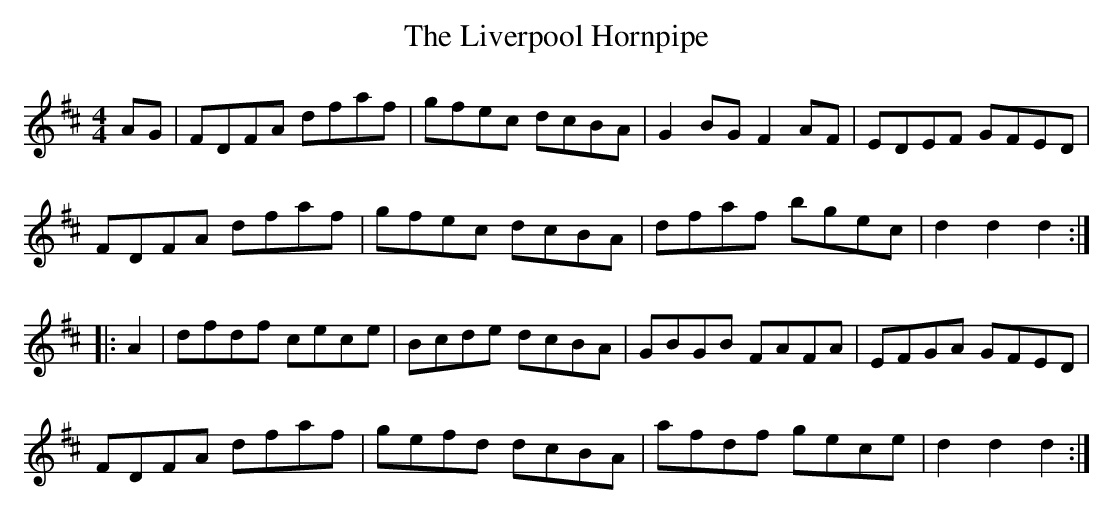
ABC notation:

X:1
T:The Liverpool Hornpipe
M:4/4
L:1/8
K:D
AG | FDFA dfaf | gfec dcBA | G2 BG F2 AF | EDEF GFED|
FDFA dfaf | gfec dcBA | dfaf bgec | d2 d2 d2 ::
A2 | dfdf cece | Bcde dcBA | GBGB FAFA | EFGA GFED |
FDFA dfaf | gefd dcBA | afdf gece | d2 d2 d2 :|
